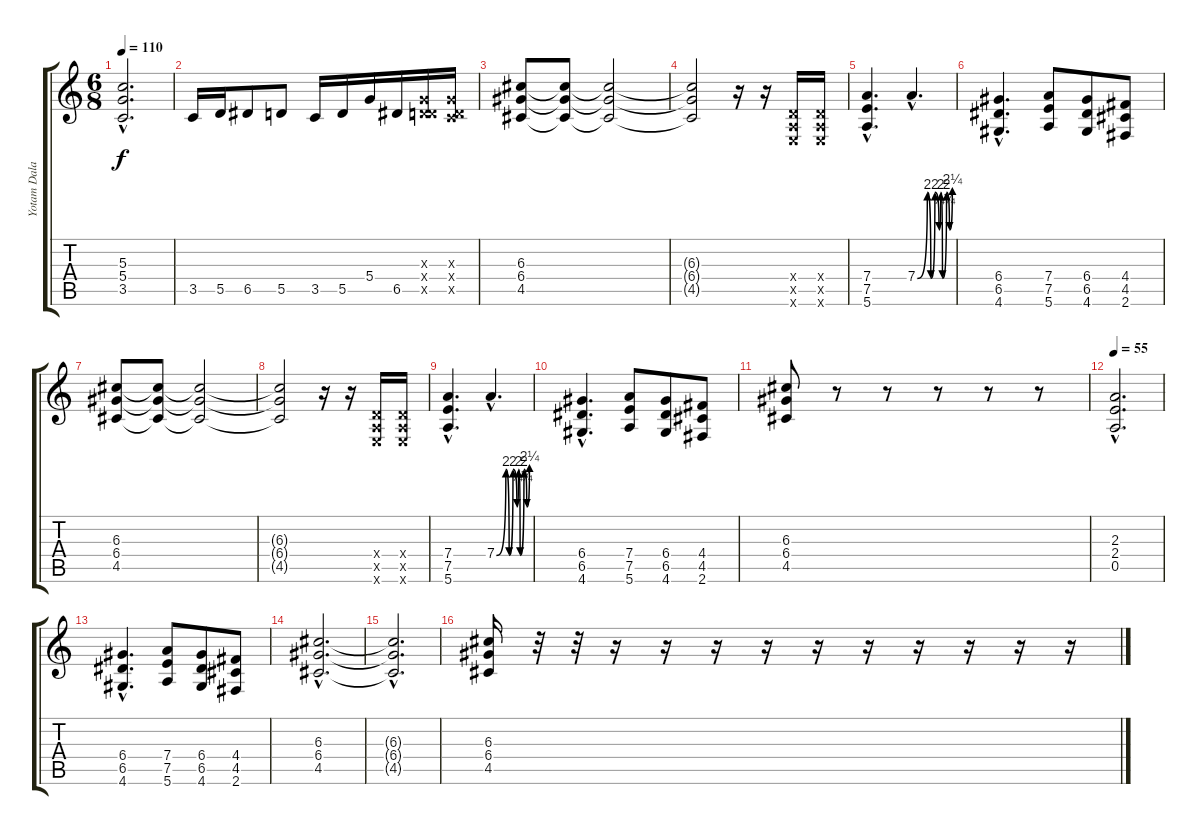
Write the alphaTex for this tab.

\track ("Yotam Dalal" "Yotam Dala") {instrument distortionguitar}
\staff {score tabs}
\tuning (E4 B3 G3 D3 A2 E2) {hide}
\ts (6 8)
\tempo 110
\clef g2
\ks c
(5.3{hac} 5.4{hac} 3.5{hac}).2{d dy f} |
3.5.16 5.5.16 6.5.8 5.5.8 3.5.16 5.5.16 5.4.16 6.5.16 (0.3{x} 0.4{x} 5.5{x}).16 (0.3{x} 0.4{x} 3.5{x}).16 |
(6.3 6.4 4.5).8 (6.3{t} 6.4{t} 4.5{t}).8 (6.3{t} 6.4{t} 4.5{t}).2 |
(6.3{t} 6.4{t} 4.5{t}).2 r.16 r.16 (0.4{x} 0.5{x} 0.6{x}).16 (0.4{x} 0.5{x} 0.6{x}).16 |
(7.4{hac} 7.5{hac} 5.6{hac}).4{d} 7.4{be (custom 0 0 17 8 23 0 30 8 37 1 40 8 43 0 50 8 55 1 60 9) hac}.4{d instrument guitarharmonics} |
(6.4{hac} 6.5{hac} 4.6{hac}).4{d instrument distortionguitar} (7.4 7.5 5.6).8 (6.4 6.5 4.6).8 (4.4 4.5 2.6).8 |
(6.3 6.4 4.5).8 (6.3{t} 6.4{t} 4.5{t}).8 (6.3{t} 6.4{t} 4.5{t}).2 |
(6.3{t} 6.4{t} 4.5{t}).2 r.16 r.16 (0.4{x} 0.5{x} 0.6{x}).16 (0.4{x} 0.5{x} 0.6{x}).16 |
(7.4{hac} 7.5{hac} 5.6{hac}).4{d} 7.4{be (custom 0 0 17 8 23 0 30 8 37 1 40 8 43 0 50 8 55 1 60 9) hac}.4{d instrument guitarharmonics} |
(6.4{hac} 6.5{hac} 4.6{hac}).4{d instrument distortionguitar} (7.4 7.5 5.6).8 (6.4 6.5 4.6).8 (4.4 4.5 2.6).8 |
(6.3 6.4 4.5).8 r.8 r.8 r.8 r.8 r.8 |
\tempo 55
(2.3{hac} 2.4{hac} 0.5{hac}).2{d} |
(6.4{hac} 6.5{hac} 4.6{hac}).4{d} (7.4 7.5 5.6).8 (6.4 6.5 4.6).8 (4.4 4.5 2.6).8 |
(6.3{hac} 6.4{hac} 4.5{hac}).2{d} |
(6.3{hac t} 6.4{hac t} 4.5{hac t}).2{d} |
(6.3 6.4 4.5).16 r.32 r.32 r.16 r.16 r.16 r.16 r.16 r.16 r.16 r.16 r.16 r.16
